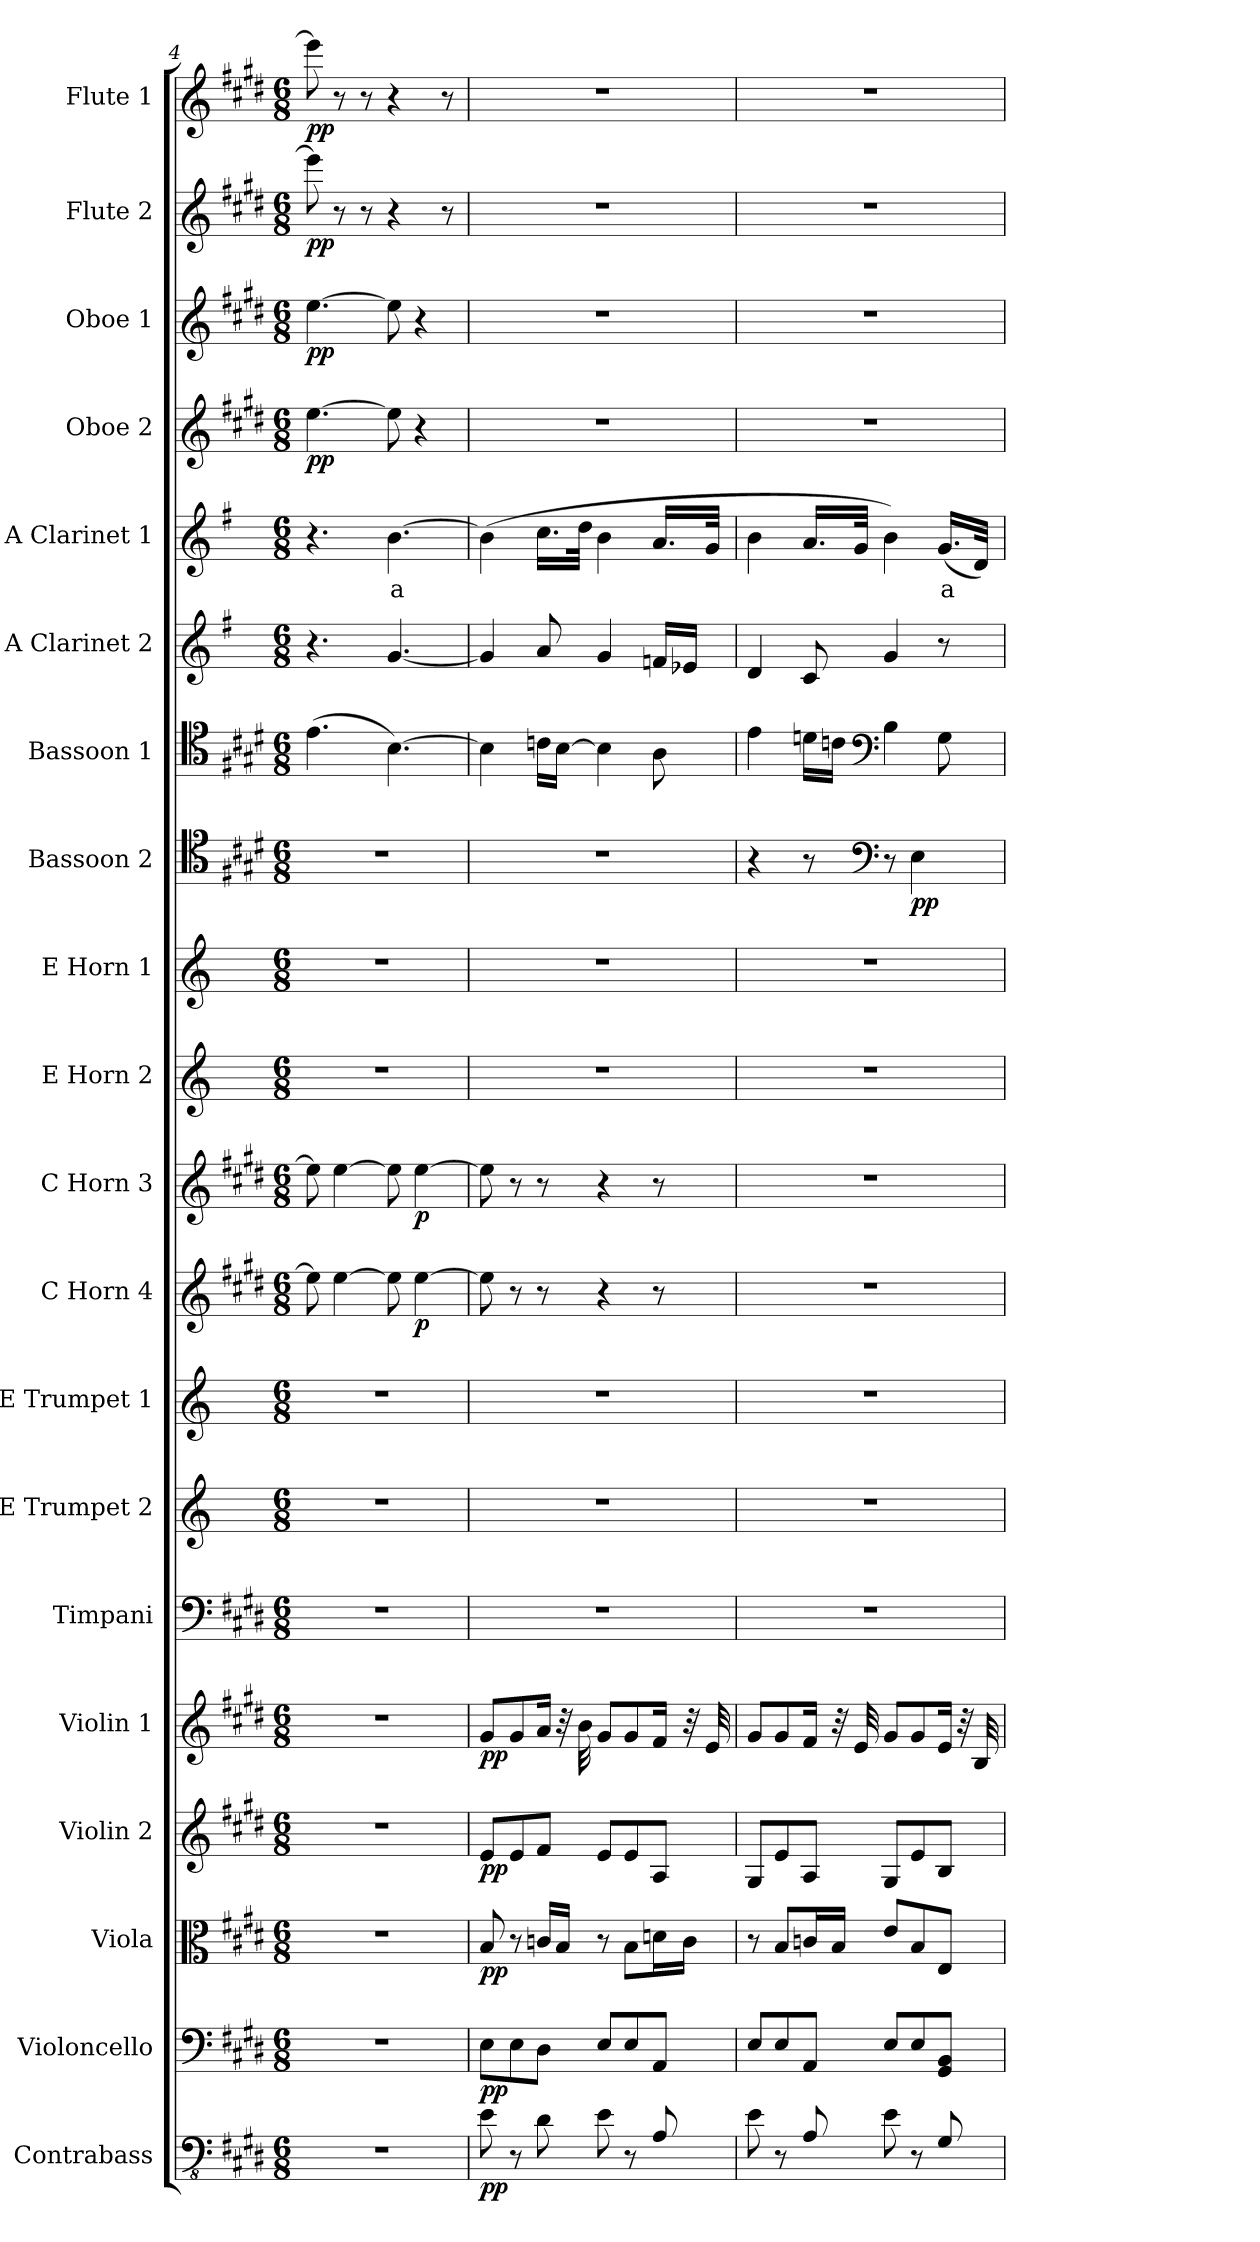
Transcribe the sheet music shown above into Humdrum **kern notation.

**kern	**dynam	**kern	**dynam	**kern	**dynam	**kern	**dynam	**kern	**dynam	**kern	**kern	**kern	**kern	**dynam	**kern	**dynam	**kern	**kern	**kern	**dynam	**kern	**dynam	**kern	**dynam	**kern	**text	**dynam	**kern	**dynam	**kern	**dynam	**kern	**dynam	**kern	**dynam
*part20	*part20	*part19	*part19	*part18	*part18	*part17	*part17	*part16	*part16	*part15	*part14	*part13	*part12	*part12	*part11	*part11	*part10	*part9	*part8	*part8	*part7	*part7	*part6	*part6	*part5	*part5	*part5	*part4	*part4	*part3	*part3	*part2	*part2	*part1	*part1
*staff20	*staff20	*staff19	*staff19	*staff18	*staff18	*staff17	*staff17	*staff16	*staff16	*staff15	*staff14	*staff13	*staff12	*staff12	*staff11	*staff11	*staff10	*staff9	*staff8	*staff8	*staff7	*staff7	*staff6	*staff6	*staff5	*staff5	*staff5	*staff4	*staff4	*staff3	*staff3	*staff2	*staff2	*staff1	*staff1
*I"Contrabass	*	*I"Violoncello	*	*I"Viola	*	*I"Violin 2	*	*I"Violin 1	*	*I"Timpani	*I"E Trumpet 2	*I"E Trumpet 1	*I"C Horn 4	*	*I"C Horn 3	*	*I"E Horn 2	*I"E Horn 1	*I"Bassoon 2	*	*I"Bassoon 1	*	*I"A Clarinet 2	*	*I"A Clarinet 1	*	*	*I"Oboe 2	*	*I"Oboe 1	*	*I"Flute 2	*	*I"Flute 1	*
*I'Cb	*	*I'Vc	*	*I'Vla	*	*I'Vln 2	*	*I'Vln 1	*	*I'Timp	*I'Tpt 2	*I'Tpt 1	*I'Hn 4	*	*I'Hn 3	*	*I'Hn 2	*I'Hn 1	*I'Bsn 2	*	*I'Bsn 1	*	*I'Cl 2	*	*I'Cl 1	*	*	*I'Ob 2	*	*I'Ob 1	*	*I'Fl 2	*	*I'Fl 1	*
*clefFv4	*	*clefF4	*	*clefC3	*	*clefG2	*	*clefG2	*	*clefF4	*clefG2	*clefG2	*clefG2	*	*clefG2	*	*clefG2	*clefG2	*clefC4	*	*clefC4	*	*clefG2	*	*clefG2	*	*	*clefG2	*	*clefG2	*	*clefG2	*	*clefG2	*
*ITrd7c12	*	*	*	*	*	*	*	*	*	*	*ITrd1c2	*ITrd1c2	*ITrd4c7	*	*ITrd4c7	*	*ITrd4c7	*ITrd4c7	*	*	*	*	*ITrd1c2	*	*ITrd1c2	*	*	*	*	*	*	*	*	*	*
*k[f#c#g#d#]	*	*k[f#c#g#d#]	*	*k[f#c#g#d#]	*	*k[f#c#g#d#]	*	*k[f#c#g#d#]	*	*k[f#c#g#d#]	*k[b-e-]	*k[b-e-]	*k[f#c#g#]	*	*k[f#c#g#]	*	*k[b-]	*k[b-]	*k[f#c#g#d#]	*	*k[f#c#g#d#]	*	*k[b-]	*	*k[b-]	*	*	*k[f#c#g#d#]	*	*k[f#c#g#d#]	*	*k[f#c#g#d#]	*	*k[f#c#g#d#]	*
*M6/8	*	*M6/8	*	*M6/8	*	*M6/8	*	*M6/8	*	*M6/8	*M6/8	*M6/8	*M6/8	*	*M6/8	*	*M6/8	*M6/8	*M6/8	*	*M6/8	*	*M6/8	*	*M6/8	*	*	*M6/8	*	*M6/8	*	*M6/8	*	*M6/8	*
=4	=4	=4	=4	=4	=4	=4	=4	=4	=4	=4	=4	=4	=4	=4	=4	=4	=4	=4	=4	=4	=4	=4	=4	=4	=4	=4	=4	=4	=4	=4	=4	=4	=4	=4	=4
!	!	!	!	!	!	!	!	!	!	!	!	!	!	!	!	!	!	!	!	!	!	!	!	!	!	!	!	!	!LO:DY:b	!	!LO:DY:b	!	!LO:DY:b	!	!LO:DY:b
2.r	.	2.r	.	2.r	.	2.r	.	2.r	.	2.r	2.r	2.r	8a\]	.	8a\]	.	2.r	2.r	2.r	.	(4.e\	.	4.r	.	4.r	.	.	[4.ee\	pp	[4.ee\	pp	8eee\]	pp	8eee\]	pp
.	.	.	.	.	.	.	.	.	.	.	.	.	[4a\	.	[4a\	.	.	.	.	.	.	.	.	.	.	.	.	.	.	.	.	8r	.	8r	.
.	.	.	.	.	.	.	.	.	.	.	.	.	.	.	.	.	.	.	.	.	.	.	.	.	.	.	.	.	.	.	.	8r	.	8r	.
!	!	!	!	!	!	!	!	!	!	!	!	!	!	!	!	!	!	!	!	!	!	!	!	!LO:DY:b	!	!LO:LY:b:color=#FF0000	!	!	!	!	!	!	!	!	!
!	!	!	!	!	!	!	!	!	!	!	!	!	!	!	!	!	!	!	!	!	!	!	!	!LO:DY:n=1:b	!	!	!LO:DY:b	!	!	!	!	!	!	!	!
!	!	!	!	!	!	!	!	!	!	!	!	!	!	!	!	!	!	!	!	!	!	!	!	!	!	!	!LO:DY:n=1:b	!	!	!	!	!	!	!	!
.	.	.	.	.	.	.	.	.	.	.	.	.	8a\]	.	8a\]	.	.	.	.	.	[4.B\)	.	[4.f/	pp other-dynamics	[4.a\	a	pp other-dynamics	8ee\]	.	8ee\]	.	4r	.	4r	.
!	!	!	!	!	!	!	!	!	!	!	!	!	!	!LO:DY:b	!	!LO:DY:b	!	!	!	!	!	!	!	!	!	!	!	!	!	!	!	!	!	!	!
.	.	.	.	.	.	.	.	.	.	.	.	.	[4a\	p	[4a\	p	.	.	.	.	.	.	.	.	.	.	.	4r	.	4r	.	.	.	.	.
.	.	.	.	.	.	.	.	.	.	.	.	.	.	.	.	.	.	.	.	.	.	.	.	.	.	.	.	.	.	.	.	8r	.	8r	.
=5	=5	=5	=5	=5	=5	=5	=5	=5	=5	=5	=5	=5	=5	=5	=5	=5	=5	=5	=5	=5	=5	=5	=5	=5	=5	=5	=5	=5	=5	=5	=5	=5	=5	=5	=5
!	!LO:DY:b	!	!LO:DY:b	!	!LO:DY:b	!	!LO:DY:b	!	!LO:DY:b	!	!	!	!	!	!	!	!	!	!	!	!	!LO:DY:b	!	!	!	!	!	!	!	!	!	!	!	!	!
!	!	!	!	!	!	!	!	!	!	!	!	!	!	!	!	!	!	!	!	!	!	!LO:DY:n=1:b	!	!	!	!	!	!	!	!	!	!	!	!	!
8EE\	pp	8E\L	pp	8B/	pp	8e/L	pp	8g#/L	pp	2.r	2.r	2.r	8a\]	.	8a\]	.	2.r	2.r	2.r	.	4B\]	pp other-dynamics	4f/]	.	(4a\]	.	.	2.r	.	2.r	.	2.r	.	2.r	.
8r	.	8E\	.	8r	.	8e/	.	8g#/	.	.	.	.	8r	.	8r	.	.	.	.	.	.	.	.	.	.	.	.	.	.	.	.	.	.	.	.
8DD#\	.	8D#\J	.	16cn/LL	.	8f#/J	.	16a/Jk	.	.	.	.	8r	.	8r	.	.	.	.	.	16cn\LL	.	8g/	.	16.b-\LL	.	.	.	.	.	.	.	.	.	.
.	.	.	.	16B/JJ	.	.	.	32r	.	.	.	.	.	.	.	.	.	.	.	.	[16B\JJ	.	.	.	.	.	.	.	.	.	.	.	.	.	.
.	.	.	.	.	.	.	.	32b\	.	.	.	.	.	.	.	.	.	.	.	.	.	.	.	.	32cc\JJk	.	.	.	.	.	.	.	.	.	.
8EE\	.	8E/L	.	8r	.	8e/L	.	8g#/L	.	.	.	.	4r	.	4r	.	.	.	.	.	4B\]	.	4f/	.	4a\	.	.	.	.	.	.	.	.	.	.
8r	.	8E/	.	8B\L	.	8e/	.	8g#/	.	.	.	.	.	.	.	.	.	.	.	.	.	.	.	.	.	.	.	.	.	.	.	.	.	.	.
8AAA/	.	8AA/J	.	16dn\L	.	8A/J	.	16f#/Jk	.	.	.	.	8r	.	8r	.	.	.	.	.	8A\	.	16e-X/LL	.	16.g/LL	.	.	.	.	.	.	.	.	.	.
.	.	.	.	16c\JJ	.	.	.	32r	.	.	.	.	.	.	.	.	.	.	.	.	.	.	16d-X/JJ	.	.	.	.	.	.	.	.	.	.	.	.
.	.	.	.	.	.	.	.	32e/	.	.	.	.	.	.	.	.	.	.	.	.	.	.	.	.	32f/JJk	.	.	.	.	.	.	.	.	.	.
!!LO:PB:g=z
=6	=6	=6	=6	=6	=6	=6	=6	=6	=6	=6	=6	=6	=6	=6	=6	=6	=6	=6	=6	=6	=6	=6	=6	=6	=6	=6	=6	=6	=6	=6	=6	=6	=6	=6	=6
8EE\	.	8E/L	.	8r	.	8G#/L	.	8g#/L	.	2.r	2.r	2.r	2.r	.	2.r	.	2.r	2.r	4r	.	4e\	.	4c/	.	4a\	.	.	2.r	.	2.r	.	2.r	.	2.r	.
8r	.	8E/	.	8B/L	.	8e/	.	8g#/	.	.	.	.	.	.	.	.	.	.	.	.	.	.	.	.	.	.	.	.	.	.	.	.	.	.	.
8AAA/	.	8AA/J	.	16cn/L	.	8A/J	.	16f#/Jk	.	.	.	.	.	.	.	.	.	.	8r	.	16dn\LL	.	8B-/	.	16.g/LL	.	.	.	.	.	.	.	.	.	.
.	.	.	.	16B/JJ	.	.	.	32r	.	.	.	.	.	.	.	.	.	.	.	.	16cn\JJ	.	.	.	.	.	.	.	.	.	.	.	.	.	.
.	.	.	.	.	.	.	.	32e/	.	.	.	.	.	.	.	.	.	.	.	.	.	.	.	.	32f/JJk	.	.	.	.	.	.	.	.	.	.
*	*	*	*	*	*	*	*	*	*	*	*	*	*	*	*	*	*	*	*clefF4	*	*clefF4	*	*	*	*	*	*	*	*	*	*	*	*	*	*
8EE\	.	8E/L	.	8e/L	.	8G#/L	.	8g#/L	.	.	.	.	.	.	.	.	.	.	8r	.	4B\	.	4f/	.	4a\)	.	.	.	.	.	.	.	.	.	.
!	!	!	!	!	!	!	!	!	!	!	!	!	!	!	!	!	!	!	!	!LO:DY:b	!	!	!	!	!	!	!	!	!	!	!	!	!	!	!
8r	.	8E/	.	8B/	.	8e/	.	8g#/	.	.	.	.	.	.	.	.	.	.	4E\	pp	.	.	.	.	.	.	.	.	.	.	.	.	.	.	.
!	!	!	!	!	!	!	!	!	!	!	!	!	!	!	!	!	!	!	!	!	!	!	!	!	!	!LO:LY:b:color=#FF0000	!	!	!	!	!	!	!	!	!
8GGG#/	.	8GG#/ 8BB/J	.	8E/J	.	8B/J	.	16e/Jk	.	.	.	.	.	.	.	.	.	.	.	.	8G#\	.	8r	.	(16.f/LL	a	.	.	.	.	.	.	.	.	.
.	.	.	.	.	.	.	.	32r	.	.	.	.	.	.	.	.	.	.	.	.	.	.	.	.	.	.	.	.	.	.	.	.	.	.	.
.	.	.	.	.	.	.	.	32B/	.	.	.	.	.	.	.	.	.	.	.	.	.	.	.	.	32c/JJk)	.	.	.	.	.	.	.	.	.	.
=	=	=	=	=	=	=	=	=	=	=	=	=	=	=	=	=	=	=	=	=	=	=	=	=	=	=	=	=	=	=	=	=	=	=	=
*-	*-	*-	*-	*-	*-	*-	*-	*-	*-	*-	*-	*-	*-	*-	*-	*-	*-	*-	*-	*-	*-	*-	*-	*-	*-	*-	*-	*-	*-	*-	*-	*-	*-	*-	*-
